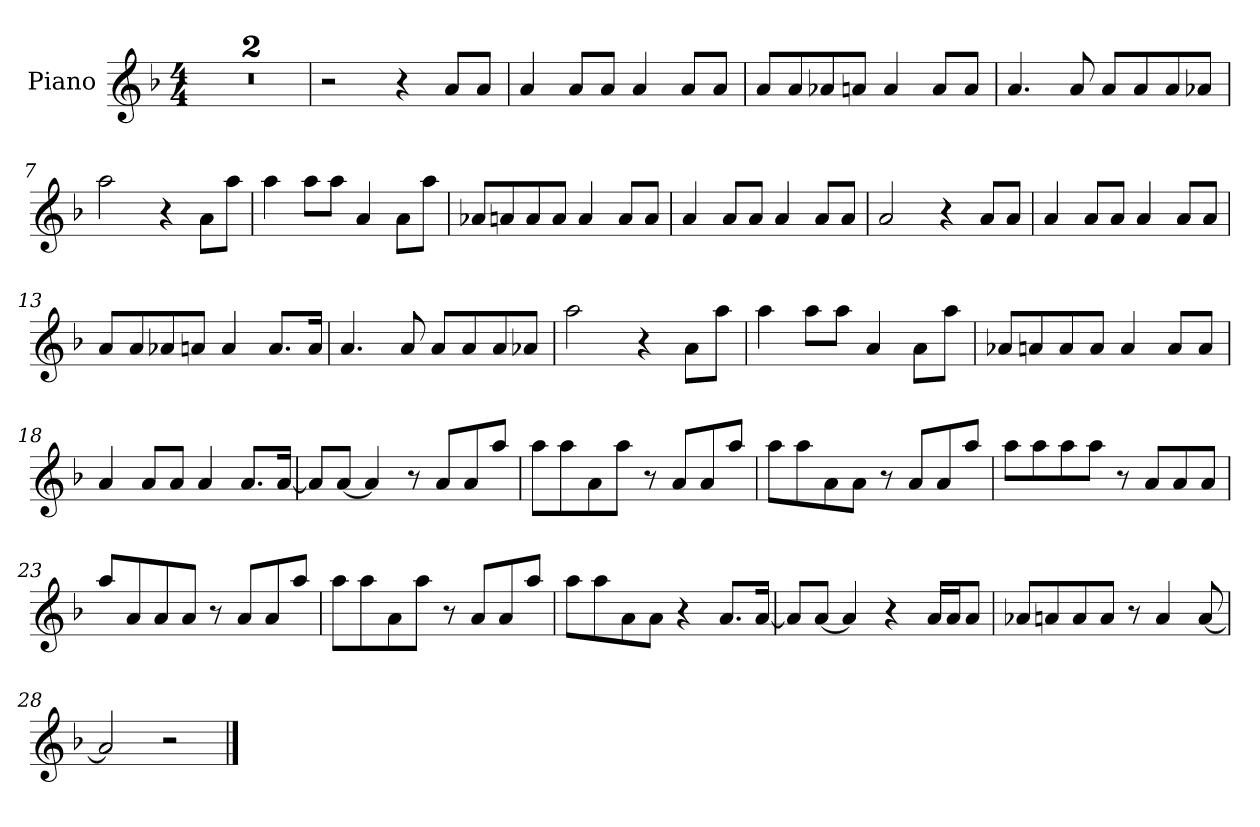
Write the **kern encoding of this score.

**kern
*part1
*staff1
*I"Piano
*I'Pno.
*clefG2
*k[b-]
*M4/4
*MM75
=1
1r
=2
1r
=3
2r
4r
8a/L
8a/J
=4
4a/
8a/L
8a/J
4a/
8a/L
8a/J
!!LO:LB:g=z
=5
8a/L
8a/
8a-/
8a/J
4a/
8a/L
8a/J
=6
4.a/
8a/
8a/L
8a/
8a/
8a-/J
=7
2aa\
4r
8a\L
8aa\J
=8
4aa\
8aa\L
8aa\J
4a/
8a\L
8aa\J
!!LO:LB:g=z
=9
8a-/L
8a/
8a/
8a/J
4a/
8a/L
8a/J
=10
4a/
8a/L
8a/J
4a/
8a/L
8a/J
=11
2a/
4r
8a/L
8a/J
=12
4a/
8a/L
8a/J
4a/
8a/L
8a/J
!!LO:LB:g=z
=13
8a/L
8a/
8a-/
8a/J
4a/
8.a/L
16a/Jk
=14
4.a/
8a/
8a/L
8a/
8a/
8a-/J
=15
2aa\
4r
8a\L
8aa\J
=16
4aa\
8aa\L
8aa\J
4a/
8a\L
8aa\J
!!LO:LB:g=z
=17
8a-/L
8a/
8a/
8a/J
4a/
8a/L
8a/J
=18
4a/
8a/L
8a/J
4a/
8.a/L
[16a/Jk
=19
8a/L]
[8a/J
4a/]
8r
8a/L
8a/
8aa/J
=20
8aa\L
8aa\
8a\
8aa\J
8r
8a/L
8a/
8aa/J
!!LO:LB:g=z
=21
8aa\L
8aa\
8a\
8a\J
8r
8a/L
8a/
8aa/J
=22
8aa\L
8aa\
8aa\
8aa\J
8r
8a/L
8a/
8a/J
=23
8aa/L
8a/
8a/
8a/J
8r
8a/L
8a/
8aa/J
=24
8aa\L
8aa\
8a\
8aa\J
8r
8a/L
8a/
8aa/J
!!LO:LB:g=z
=25
8aa\L
8aa\
8a\
8a\J
4r
8.a/L
[16a/Jk
=26
8a/L]
[8a/J
4a/]
4r
16a/LL
16a/J
8a/J
=27
8a-/L
8a/
8a/
8a/J
8r
4a/
[8a/
=28
2a/]
2r
==
*-
